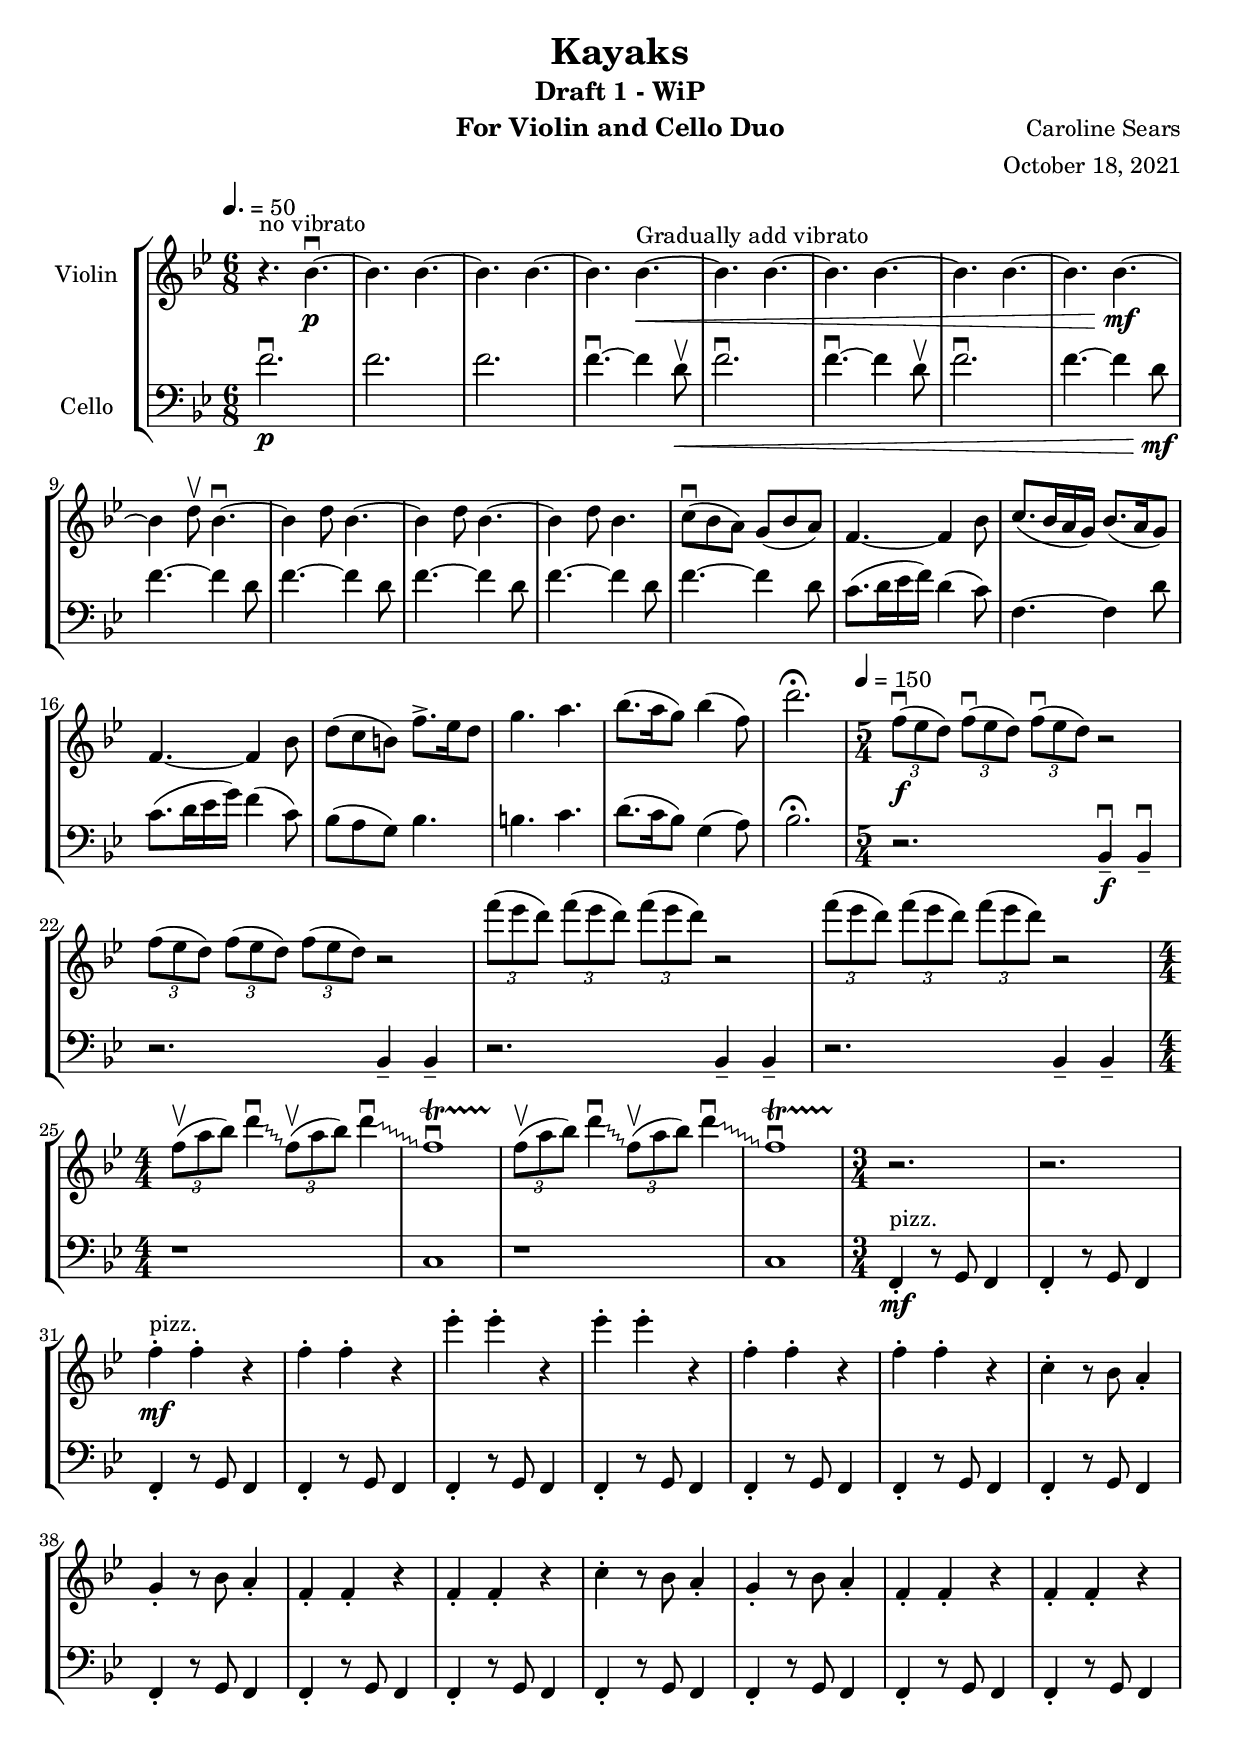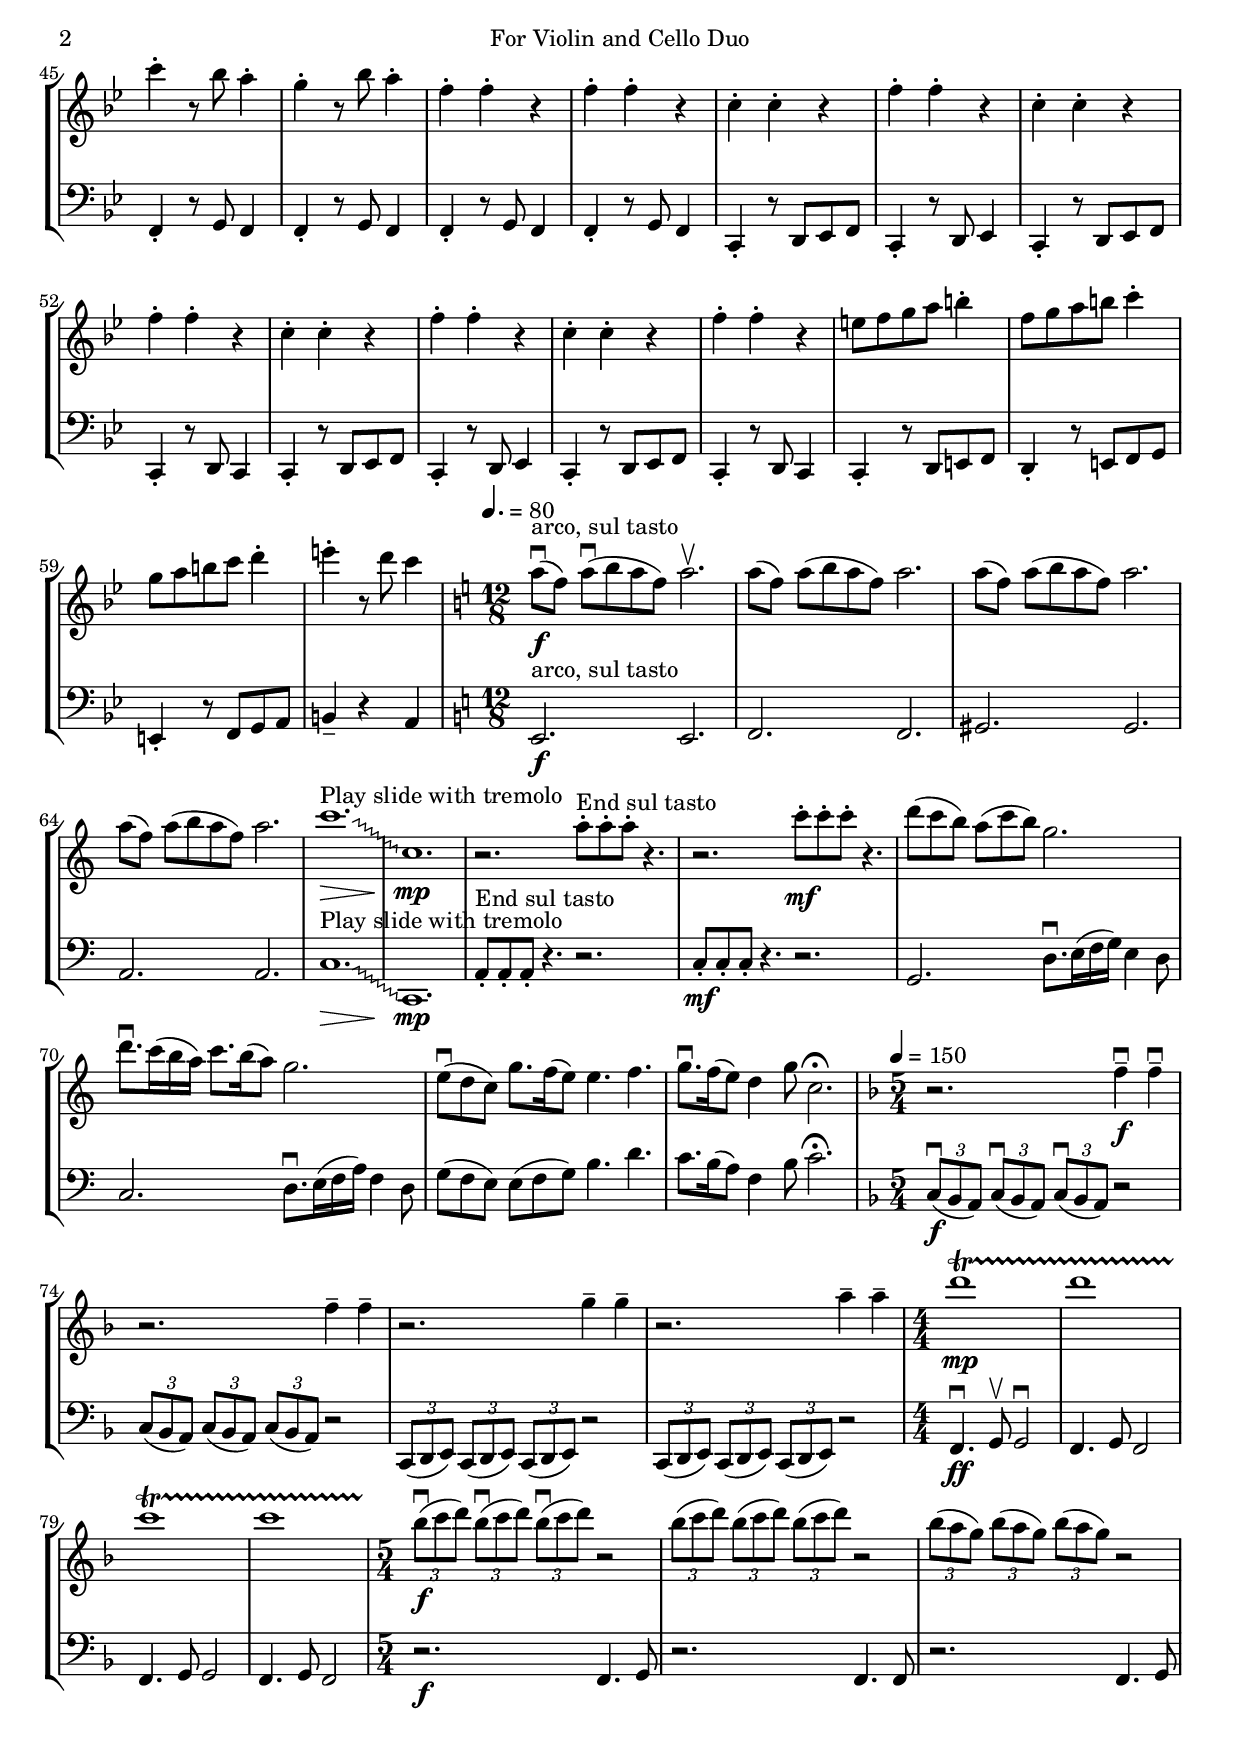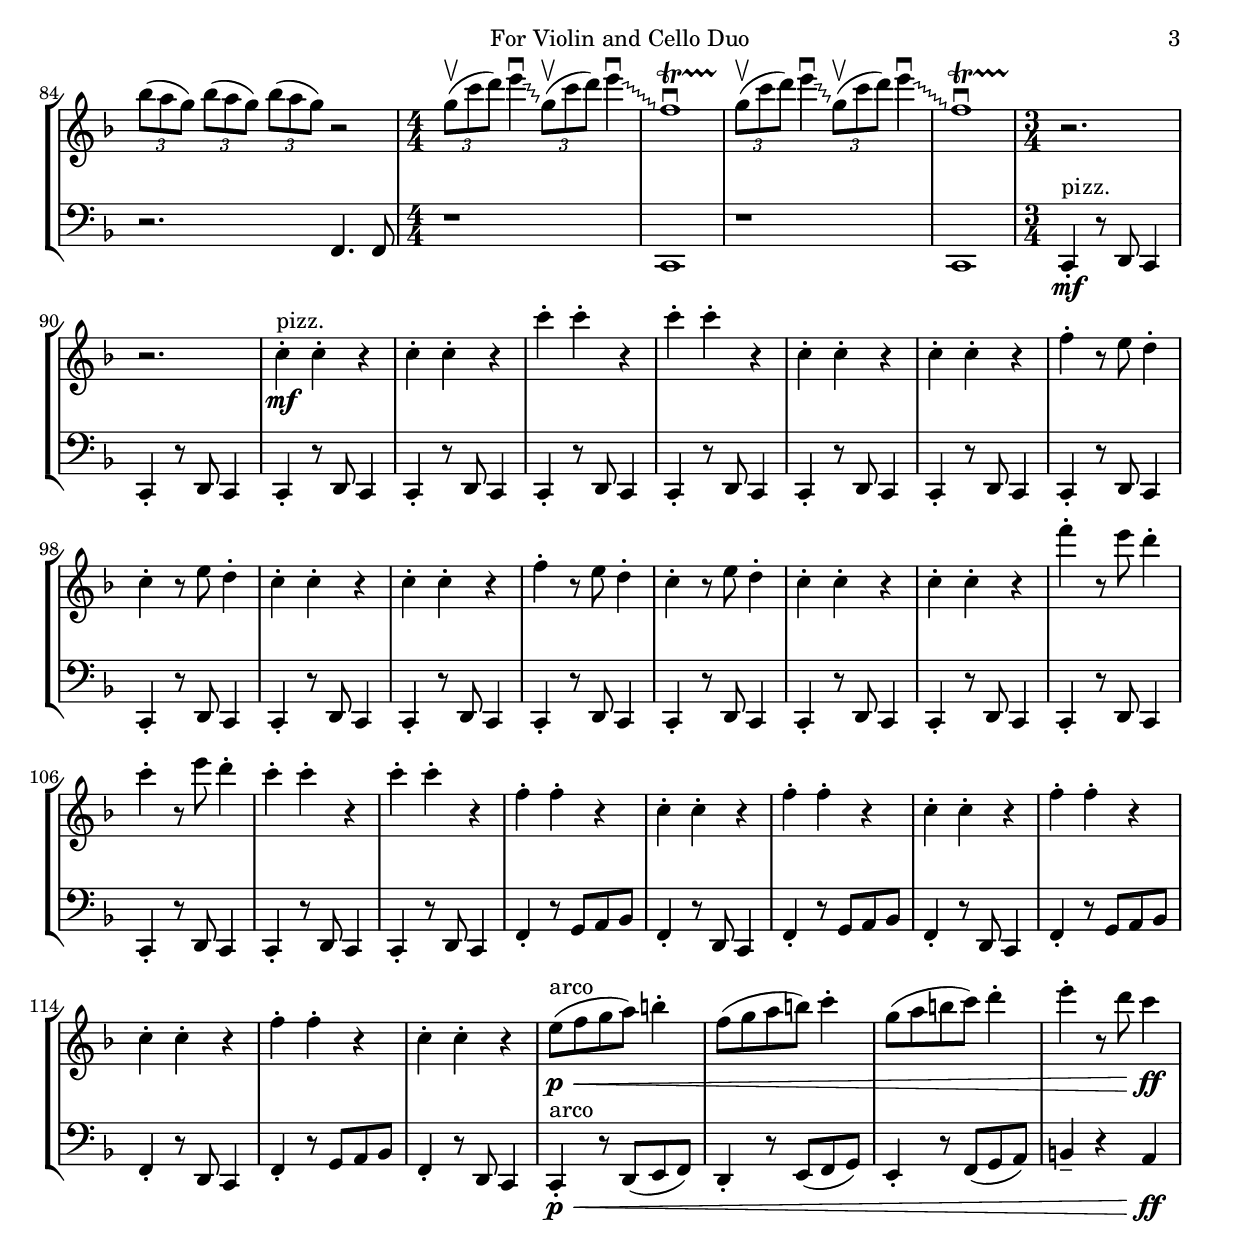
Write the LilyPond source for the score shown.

\header {
    title = "Kayaks"
    subtitle = "Draft 1 - WiP"
      % the field "instrument" also appears on following pages
    instrument =  "For Violin and Cello Duo"
    composer = "Caroline Sears"
    arranger = "October 18, 2021"

      % The following fields are centered at the bottom
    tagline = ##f


} %make this composition feel like a journey
\score {
% violin code
  \new StaffGroup <<
    \new Staff \with { instrumentName = "Violin" }
      \relative c'' {
      %A section
      \time 6/8
      \key bes \major
      \tempo 4. = 50 
      %bars1-8
       r4.^\markup "no vibrato" bes4.\downbow~\p| bes4. bes4.~| bes4. bes~| bes bes~\<^\markup "Gradually add vibrato"|
       bes4. bes4.~| bes4. bes~| bes4. bes4.~| bes bes~\!\mf |
       %bars 9-16
       bes4 d8\upbow bes4.\downbow~|bes4 d8 bes4.~|bes4 d8 bes4.~ |bes4 d8 bes4.|
       c8\downbow (bes a) g (bes a) | f4.~f4 bes8| c8. (bes16 a g) bes8. (a16 g8) | f4.~f4 bes8|
       %bars 17-20
       d8 (c b) f'8.\accent ees16 d8 | g4. a4. | bes8. (a16 g8) bes4 (f8) | d'2.\fermata
      %%%%%%%%%%%%%%%%%%%%%%%%%%%%%
      %B Section
      \tempo 4 = 150
      \time 5/4
      %bars 21-24
      \tuplet 3/2 {f,8\downbow\f (ees d)} \tuplet 3/2 {f\downbow (ees d)}  \tuplet 3/2 {f\downbow (ees d)} r2 |
      \tuplet 3/2 {f8 (ees d)} \tuplet 3/2 {f (ees d)}  \tuplet 3/2 {f (ees d)} r2 |
      \tuplet 3/2 {f'8 (ees d)} \tuplet 3/2 {f (ees d)}  \tuplet 3/2 {f (ees d)} r2 |
      \tuplet 3/2 {f8 (ees d)} \tuplet 3/2 {f (ees d)}  \tuplet 3/2 {f (ees d)} r2 |
      % bars 25-28
      \numericTimeSignature \time 4/4
      \override Glissando.style = #'zigzag
      \tuplet 3/2 {f,8\upbow (a bes)} d4\downbow\glissando \tuplet 3/2 {f,8\upbow (a bes)} d4\downbow\glissando 
      f,1\downbow\startTrillSpan|
      \tuplet 3/2 {f8\stopTrillSpan\upbow (a bes)} d4\downbow\glissando \tuplet 3/2 {f,8\upbow (a bes)} d4\downbow\glissando 
      f,1\downbow\startTrillSpan|
      %%%%%%%%%%%%%%%%%%%%%%%%%%%%%%%%
      % C Section
      %bars 29-32
      \time 3/4
      r2.\stopTrillSpan | r | f4^"pizz."\staccato\mf f\staccato r |f4\staccato f\staccato r |
      %bars 33-36
      ees'\staccato ees\staccato r| ees\staccato ees\staccato r| f,4\staccato f\staccato r |f4\staccato f\staccato r |
      %bars 37-40
      c\staccato r8 bes a4\staccato | g\staccato r8 bes a4\staccato |f4\staccato f\staccato r |f4\staccato f\staccato r |
      %bars 41-44
      c'\staccato r8 bes a4\staccato | g\staccato r8 bes a4\staccato |f4\staccato f\staccato r |f4\staccato f\staccato r |
      %bars 45-48
      c''\staccato r8 bes a4\staccato | g\staccato r8 bes a4\staccato |f4\staccato f\staccato r |f4\staccato f\staccato r |
      %bars 49-52
      c4\staccato c\staccato r |f4\staccato f\staccato r |c4\staccato c\staccato r |f4\staccato f\staccato r |
      %bars 49-52
      c4\staccato c\staccato r |f4\staccato f\staccato r |c4\staccato c\staccato r |f4\staccato f\staccato r |
      %bars 57-60
      e8 f g a b4\staccato |f8 g a b c4\staccato |g8 a b c d4\staccato | e4\staccato r8 d c4 |
      %%%%%%%%%%%%%%%%%%%%%%%%%%%%%%%%%
      %D Section
      \time 12/8
      \key a \minor
      \tempo 4. = 80
      %bars 61- 64
      a8^"arco, sul tasto"\downbow\f [(f)] a\downbow [(b a f)] a2.\upbow |a8 [(f)] a [(b a f)] a2. | 
      a8 [(f)] a [(b a f)] a2. |a8 [(f)] a [(b a f)] a2. |
      %bars 65-68
       c1.\glissando^\markup "Play slide with tremolo"\> | c,\!\mp | r2. a'8\staccato^\markup "End sul tasto" a\staccato a\staccato r4. |
      r2. c8\staccato\mf c\staccato c\staccato r4. |
      %bars 69-72
      d8 (c b) a (c b) g2.| d'8.\downbow c16 (b a) c8. b16 (a8) g2. | e8\downbow (d c) g'8. f16 (e8) e4. f |g8.\downbow f16 (e8) d4 g8 c,2.\fermata |
     %%%%%%%%%%%%%%%%%%%%%%%%%%%%%%%%%%%%%
      %B' Section 
      %bars 73-76
       \key f \major
       \time 5/4
       \tempo 4 =150
      r2. f4\tenuto\downbow\f f4\downbow\tenuto |r2. f4\tenuto f4\tenuto |
      r2. g4\tenuto g4\tenuto |r2. a4\tenuto a4\tenuto |
      %bars 77-80
      \time 4/4
      d1\startTrillSpan\mp | d1 | c1 | c1 |
      %bars 81-84
      \time 5/4
      \tuplet 3/2 {bes8\stopTrillSpan\downbow\f(c d)} \tuplet 3/2 {bes\downbow (c d)}  \tuplet 3/2 {bes\downbow (c d)} r2 |
      \tuplet 3/2 {bes8(c d)} \tuplet 3/2 {bes (c d)}  \tuplet 3/2 {bes (c d)} r2 |
      \tuplet 3/2 {bes8(a g)} \tuplet 3/2 {bes (a g)}  \tuplet 3/2 {bes (a g)} r2 |
      \tuplet 3/2 {bes8(a g)} \tuplet 3/2 {bes (a g)}  \tuplet 3/2 {bes (a g)} r2 |
      %bars 85-88
      \time 4/4
      \tuplet 3/2 {g8\upbow (c d)} e4\downbow\glissando \tuplet 3/2 {g,8\upbow (c d)} e4\downbow\glissando 
      f,1\downbow\startTrillSpan|
      \tuplet 3/2 {g8\stopTrillSpan\upbow (c d)} e4\downbow\glissando \tuplet 3/2 {g,8\upbow (c d)} e4\downbow\glissando 
      f,1\downbow\startTrillSpan|
      %%%%%%%%%%%%%%%%%%%%%%%%
      %C' Section
      \time 3/4
      %Bars 89-92
      r2.\stopTrillSpan | r | c4^"pizz."\staccato\mf c\staccato r |c4\staccato c\staccato r |
      %bars 93-96
      c'\staccato c\staccato r| c\staccato c\staccato r| c,4\staccato c\staccato r |c4\staccato c\staccato r |
      %bars 97-100
      f\staccato r8 e d4\staccato | c\staccato r8 e d4\staccato |c4\staccato c\staccato r |c4\staccato c\staccato r |
      %bars 101-104
      f\staccato r8 e d4\staccato | c\staccato r8 e d4\staccato |c4\staccato c\staccato r |c4\staccato c\staccato r |
      %bars 105-108
      f'\staccato r8 e d4\staccato | c\staccato r8 e d4\staccato |c4\staccato c\staccato r |c4\staccato c\staccato r |
      %bars 109-112
      f,4\staccato f\staccato r |c4\staccato c\staccato r |f4\staccato f\staccato r |c4\staccato c\staccato r |
      %bars 113-116
      f4\staccato f\staccato r |c4\staccato c\staccato r |f4\staccato f\staccato r |c4\staccato c\staccato r |
      %bars 117-120
      e8^"arco"\p\< (f g a) b4\staccato |f8 (g a b) c4\staccato |g8 (a b c) d4\staccato | e4\staccato r8 d c4\!\ff |

      }
    


%cello code
    \new Staff \with { instrumentName = "Cello" }
      \relative c' { 
      \clef "bass"
      %A section
      \time 6/8
      \key bes \major
      \tempo 4. = 50
      %bars 1-8
      f2.\downbow\p |f |f |f4.\downbow~f4 d8\upbow\< |
      f2.\downbow|f4.\downbow~f4 d8\upbow |f2.\downbow|f4.~f4 d8\!\mf |
      %bars 9-16
      f4.~f4 d8 |f4.~f4 d8 |f4.~f4 d8 |f4.~f4 d8 |
      f4.~f4 d8 | c8. (d16 ees16 f) d4 (c8) |f,4.~f4 d'8 |c8. (d16 ees16 g) f4 (c8) |
      %bars 17-20
      bes8 (a g) bes4. | b4. c4. | d8. (c16 bes8) g4 (a8) |bes2.\fermata|
      %%%%%%%%%%%%%%%%%%%%%%%%%%%%%%%%%%
      %B section
      \tempo 4 = 150
      \time 5/4
      %bars 21-24
      r2. bes,4\tenuto\downbow\f bes4\downbow\tenuto |r2. bes4\tenuto bes4\tenuto |
      r2. bes4\tenuto bes4\tenuto |r2. bes4\tenuto bes4\tenuto |
      %bars 25-28
      \numericTimeSignature \time 4/4
      r1|c1|r1|c1
      %%%%%%%%%%%%%%%%%%%%%%%%%%%%%%%%%%%
      %C Section
      \time 3/4
      %bars 29-32
      f,4\staccato^"pizz."\mf r8 g f4 |f4\staccato r8 g f4 |f4\staccato r8 g f4 |f4\staccato r8 g f4 |
      %bars 33-36
      f4\staccato r8 g f4 |f4\staccato r8 g f4 |f4\staccato r8 g f4 |f4\staccato r8 g f4 |
      %bars 37-40
      f4\staccato r8 g f4 |f4\staccato r8 g f4 |f4\staccato r8 g f4 |f4\staccato r8 g f4 |
      %bars 41-44
      f4\staccato r8 g f4 |f4\staccato r8 g f4 |f4\staccato r8 g f4 |f4\staccato r8 g f4 |
      %bars 45-48
      f4\staccato r8 g f4 |f4\staccato r8 g f4 |f4\staccato r8 g f4 |f4\staccato r8 g f4 |
      %bars 49-52
      c4\staccato r8 d8 ees f|c4\staccato r8 d ees4 | c4\staccato r8 d8 ees f|c4\staccato r8 d c4 |
      %bars 53-56
      c4\staccato r8 d8 ees f|c4\staccato r8 d ees4 | c4\staccato r8 d8 ees f|c4\staccato r8 d c4 |   
      %bars 57-60
       c4\staccato r8 d8 e f| d4\staccato r8 e f g|  e4\staccato r8 f8 g a | b4\tenuto r4 a |
      %%%%%%%%%%%%%%%%%%%%%%%%%%%%%%%%%%
      %D Section (tense)
      \time 12/8
      \key a \minor
      \tempo 4. = 80
      %bars 61-64
      e2.^"arco, sul tasto"\f e2. | f2. f2. | gis2. gis2. | a a |
      %bars 65-68
      \override Glissando.style = #'zigzag
      c1.\glissando^\markup "Play slide with tremolo"\> | c,\!\mp | a'8\staccato^\markup "End sul tasto" a8\staccato a8\staccato r4. r2. |
       c8\staccato\mf c8\staccato c8\staccato r4. r2. |
       %bars 69-72
       g2. d'8.\downbow e16 (f g) e4 d8 | c2. d8.\downbow e16 (f a) f4 d8 | g8 (f e) e (f g) b4. d | c8. b16 (a8) f4 b8 c2.\fermata |
       %%%%%%%%%%%%%%%%%%%%
       %B' Section 
       %bars 73-76
       \key f \major
       \time 5/4
       \tempo 4 =150
       \tuplet 3/2 {c,8\downbow\f (bes a)} \tuplet 3/2 {c\downbow (bes a)}  \tuplet 3/2 {c\downbow (bes a)} r2 |
       \tuplet 3/2 {c8(bes a)} \tuplet 3/2 {c (bes a)}  \tuplet 3/2 {c (bes a)} r2 |
       \tuplet 3/2 {c,8 (d e)} \tuplet 3/2 {c (d e)}  \tuplet 3/2 {c (d e)} r2 |
       \tuplet 3/2 {c8 (d e)} \tuplet 3/2 {c (d e)}  \tuplet 3/2 {c(d e)} r2 |
      %bars 77-80
      \time 4/4
       f4.\downbow\ff g8\upbow g2\downbow | f4. g8 f2 | f4. g8 g2 | f4. g8 f2 |
       %bars 81-84
      \time 5/4
      r2.\f f4. g8 | r2. f4. f8 |r2. f4. g8 |r2. f4. f8 |
      %bars 85-88
      \time 4/4
      r1|c1|r1|c1
      %%%%%%%%%%%%%%%%%%%%%%%%
      %C' Section
      \time 3/4
      %Bars 89-92
      c4\staccato^"pizz."\mf r8 d c4 |c4\staccato r8 d c4 |c4\staccato r8 d c4 |c4\staccato r8 d c4 |
      %bars 93-96
      c4\staccato r8 d c4 |c4\staccato r8 d c4 |c4\staccato r8 d c4 |c4\staccato r8 d c4 |
      %bars 97-100
      c4\staccato r8 d c4 |c4\staccato r8 d c4 |c4\staccato r8 d c4 |c4\staccato r8 d c4 |
      %bars 101-104
      c4\staccato r8 d c4 |c4\staccato r8 d c4 |c4\staccato r8 d c4 |c4\staccato r8 d c4 |
      %bars 105-108
      c4\staccato r8 d c4 |c4\staccato r8 d c4 |c4\staccato r8 d c4 |c4\staccato r8 d c4 |
      %bars 109-112
      f4\staccato r8 g8 a bes|f4\staccato r8 d c4 | f4\staccato r8 g8 a bes|f4\staccato r8 d c4 |
      %bars 113-116
      f4\staccato r8 g8 a bes|f4\staccato r8 d c4 | f4\staccato r8 g8 a bes|f4\staccato r8 d c4 |  
      %bars 117-120
       c4\staccato^"arco"\p\< r8 d8 (e f)| d4\staccato r8 e (f g)|  e4\staccato r8 f8 (g a) | b4\tenuto r4 a\!\ff
      }
  >>
  \layout { }
  \midi { }
}
